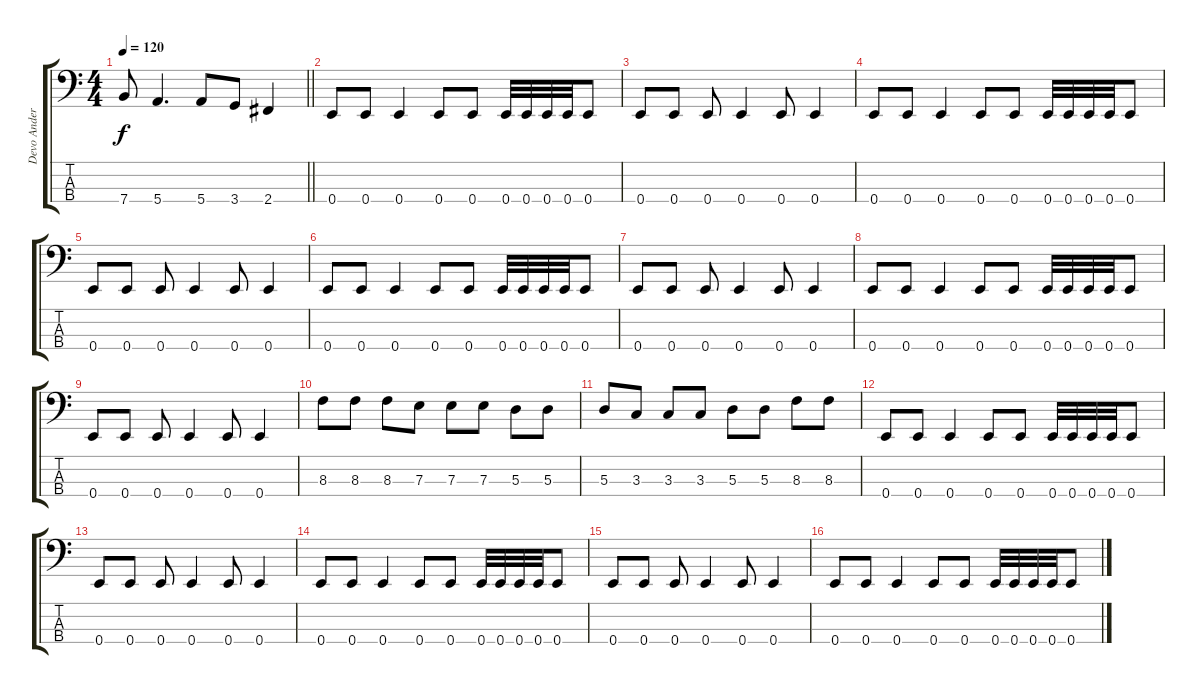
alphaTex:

\track ("Devo Andersson" "Devo Ander") {instrument electricbasspick}
\staff {score tabs}
\tuning (G2 D2 A1 E1) {hide}
\ts (4 4)
\tempo 120
\clef f4
\barLineRight lightlight
\ks c
7.4{t}.8{dy f} 5.4.4{d} 5.4.8 3.4.8 2.4.4 |
0.4.8 0.4.8 0.4.4 0.4.8 0.4.8 0.4.32 0.4.32 0.4.32 0.4.32 0.4.8 |
0.4.8 0.4.8 0.4.8 0.4.4 0.4.8 0.4.4 |
0.4.8 0.4.8 0.4.4 0.4.8 0.4.8 0.4.32 0.4.32 0.4.32 0.4.32 0.4.8 |
0.4.8 0.4.8 0.4.8 0.4.4 0.4.8 0.4.4 |
0.4.8 0.4.8 0.4.4 0.4.8 0.4.8 0.4.32 0.4.32 0.4.32 0.4.32 0.4.8 |
0.4.8 0.4.8 0.4.8 0.4.4 0.4.8 0.4.4 |
0.4.8 0.4.8 0.4.4 0.4.8 0.4.8 0.4.32 0.4.32 0.4.32 0.4.32 0.4.8 |
0.4.8 0.4.8 0.4.8 0.4.4 0.4.8 0.4.4 |
8.3.8 8.3.8 8.3.8 7.3.8 7.3.8 7.3.8 5.3.8 5.3.8 |
5.3.8 3.3.8 3.3.8 3.3.8 5.3.8 5.3.8 8.3.8 8.3.8 |
0.4.8 0.4.8 0.4.4 0.4.8 0.4.8 0.4.32 0.4.32 0.4.32 0.4.32 0.4.8 |
0.4.8 0.4.8 0.4.8 0.4.4 0.4.8 0.4.4 |
0.4.8 0.4.8 0.4.4 0.4.8 0.4.8 0.4.32 0.4.32 0.4.32 0.4.32 0.4.8 |
0.4.8 0.4.8 0.4.8 0.4.4 0.4.8 0.4.4 |
0.4.8 0.4.8 0.4.4 0.4.8 0.4.8 0.4.32 0.4.32 0.4.32 0.4.32 0.4.8
